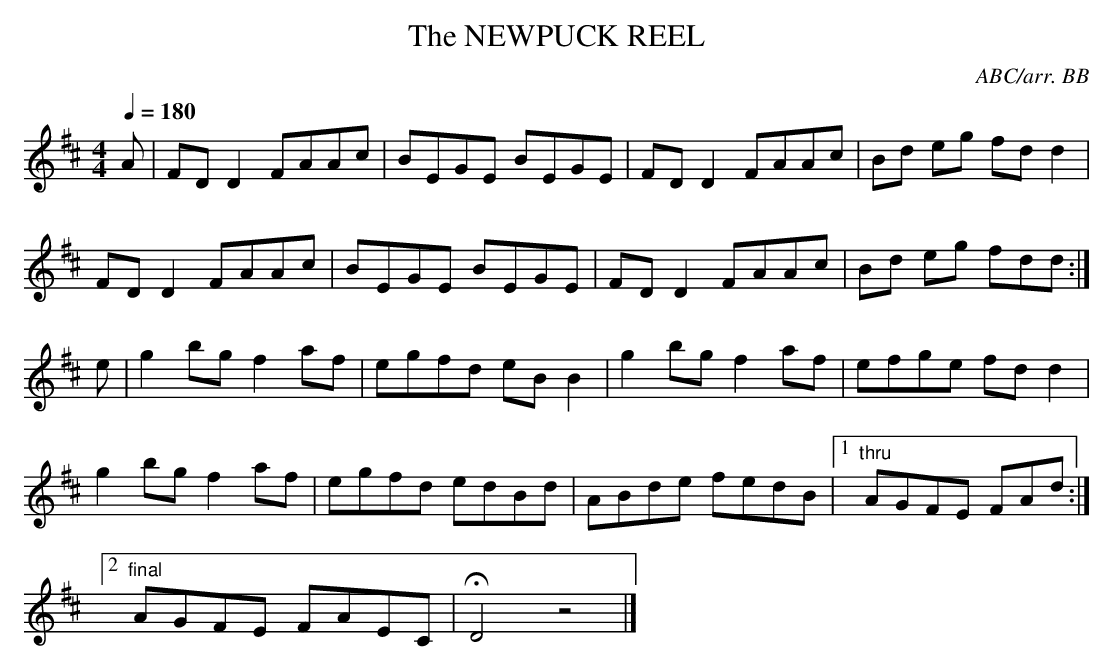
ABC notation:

X:1
T:NEWPUCK REEL, The
C:ABC/arr. BB
L:1/8
Q:1/4=180
M:4/4
K:D
A|FDD2 FAAc|BEGE BEGE|FDD2 FAAc|Bd eg fd d2|
FDD2 FAAc|BEGE BEGE|FDD2 FAAc|Bd eg fdd :|
e|g2 bg f2 af|egfd eB B2|g2 bg f2 af|efge fd d2|
g2bg f2af|egfd edBd|ABde fedB|1 "thru"AGFE FAd :|
[2 "final"AGFE FAEC|HD4z4|]
